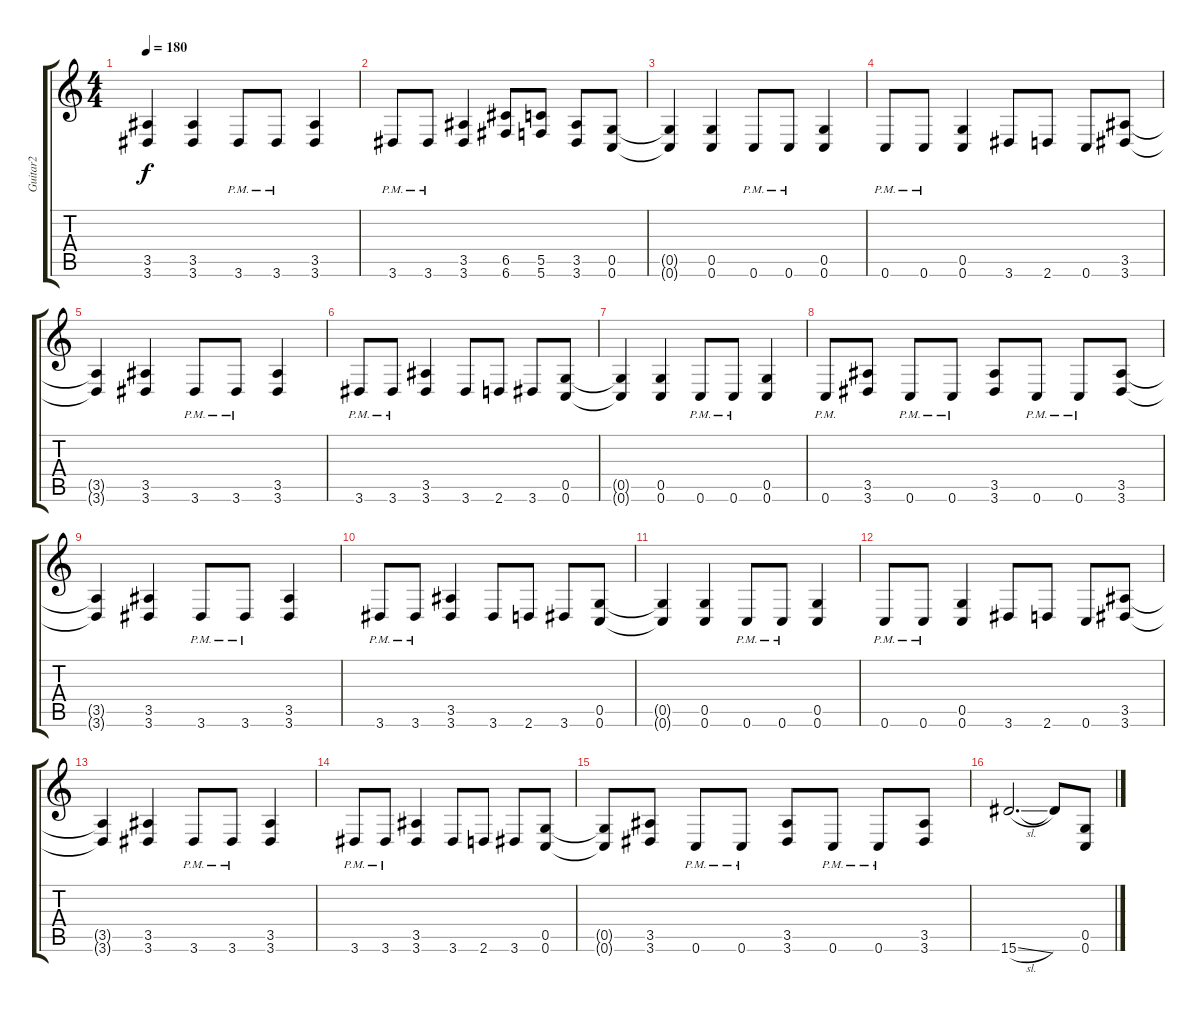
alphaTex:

\track ("Guitar2" "Guitar2") {instrument distortionguitar}
\staff {score tabs}
\tuning (D4 A3 F3 C3 G2 C2) {hide}
\ts (4 4)
\tempo 180
\clef g2
\ks c
(3.5{t} 3.6{t}).4{dy f} (3.5 3.6).4 3.6{pm}.8 3.6{pm}.8 (3.5 3.6).4 |
3.6{pm}.8 3.6{pm}.8 (3.5 3.6).4 (6.5 6.6).8 (5.5 5.6).8 (3.5 3.6).8 (0.5 0.6).8 |
(0.5{t} 0.6{t}).4 (0.5 0.6).4 0.6{pm}.8 0.6{pm}.8 (0.5 0.6).4 |
0.6{pm}.8 0.6{pm}.8 (0.5 0.6).4 3.6.8 2.6.8 0.6.8 (3.5 3.6).8 |
(3.5{t} 3.6{t}).4 (3.5 3.6).4 3.6{pm}.8 3.6{pm}.8 (3.5 3.6).4 |
3.6{pm}.8 3.6{pm}.8 (3.5 3.6).4 3.6.8 2.6.8 3.6.8 (0.5 0.6).8 |
(0.5{t} 0.6{t}).4 (0.5 0.6).4 0.6{pm}.8 0.6{pm}.8 (0.5 0.6).4 |
0.6{pm}.8 (3.5 3.6).8 0.6{pm}.8 0.6{pm}.8 (3.5 3.6).8 0.6{pm}.8 0.6{pm}.8 (3.5 3.6).8 |
(3.5{t} 3.6{t}).4 (3.5 3.6).4 3.6{pm}.8 3.6{pm}.8 (3.5 3.6).4 |
3.6{pm}.8 3.6{pm}.8 (3.5 3.6).4 3.6.8 2.6.8 3.6.8 (0.5 0.6).8 |
(0.5{t} 0.6{t}).4 (0.5 0.6).4 0.6{pm}.8 0.6{pm}.8 (0.5 0.6).4 |
0.6{pm}.8 0.6{pm}.8 (0.5 0.6).4 3.6.8 2.6.8 0.6.8 (3.5 3.6).8 |
(3.5{t} 3.6{t}).4 (3.5 3.6).4 3.6{pm}.8 3.6{pm}.8 (3.5 3.6).4 |
3.6{pm}.8 3.6{pm}.8 (3.5 3.6).4 3.6.8 2.6.8 3.6.8 (0.5 0.6).8 |
(0.5{t} 0.6{t}).8 (3.5 3.6).8 0.6{pm}.8 0.6{pm}.8 (3.5 3.6).8 0.6{pm}.8 0.6{pm}.8 (3.5 3.6).8 |
15.6{sl}.2{d} 15.6{t}.8 (0.5 0.6).8
